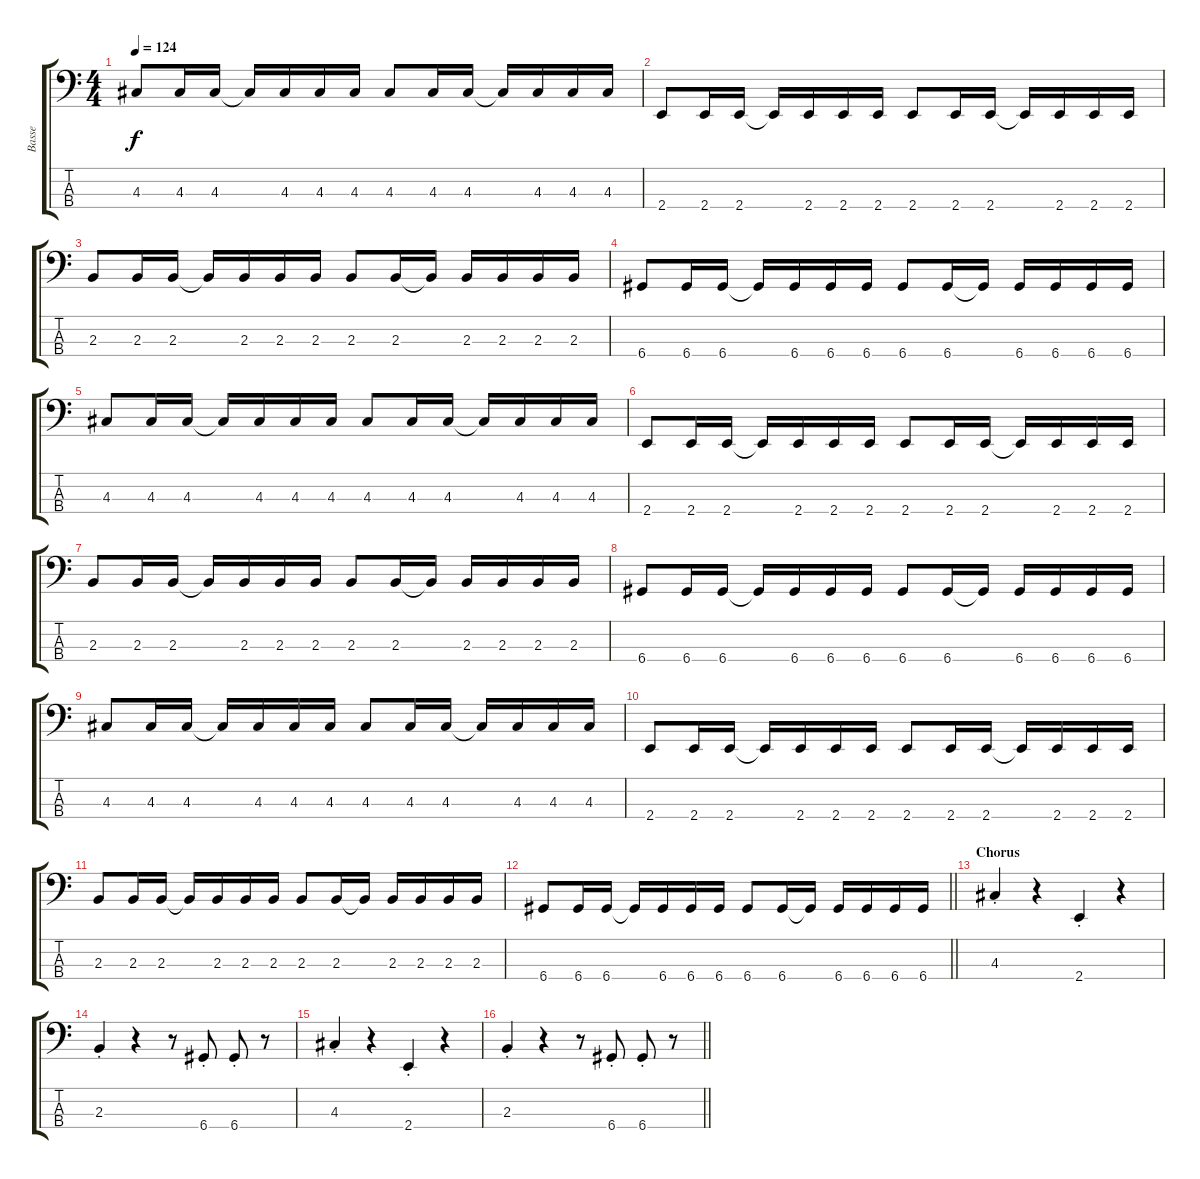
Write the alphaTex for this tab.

\track ("Basse" "Basse") {instrument electricbasspick}
\staff {score tabs}
\tuning (G2 D2 A1 D1) {hide}
\ts (4 4)
\tempo 124
\clef f4
\ks c
4.3.8{dy f} 4.3.16 4.3.16 4.3{t}.16 4.3.16 4.3.16 4.3.16 4.3.8 4.3.16 4.3.16 4.3{t}.16 4.3.16 4.3.16 4.3.16 |
2.4.8 2.4.16 2.4.16 2.4{t}.16 2.4.16 2.4.16 2.4.16 2.4.8 2.4.16 2.4.16 2.4{t}.16 2.4.16 2.4.16 2.4.16 |
2.3.8 2.3.16 2.3.16 2.3{t}.16 2.3.16 2.3.16 2.3.16 2.3.8 2.3.16 2.3{t}.16 2.3.16 2.3.16 2.3.16 2.3.16 |
6.4.8 6.4.16 6.4.16 6.4{t}.16 6.4.16 6.4.16 6.4.16 6.4.8 6.4.16 6.4{t}.16 6.4.16 6.4.16 6.4.16 6.4.16 |
4.3.8 4.3.16 4.3.16 4.3{t}.16 4.3.16 4.3.16 4.3.16 4.3.8 4.3.16 4.3.16 4.3{t}.16 4.3.16 4.3.16 4.3.16 |
2.4.8 2.4.16 2.4.16 2.4{t}.16 2.4.16 2.4.16 2.4.16 2.4.8 2.4.16 2.4.16 2.4{t}.16 2.4.16 2.4.16 2.4.16 |
2.3.8 2.3.16 2.3.16 2.3{t}.16 2.3.16 2.3.16 2.3.16 2.3.8 2.3.16 2.3{t}.16 2.3.16 2.3.16 2.3.16 2.3.16 |
6.4.8 6.4.16 6.4.16 6.4{t}.16 6.4.16 6.4.16 6.4.16 6.4.8 6.4.16 6.4{t}.16 6.4.16 6.4.16 6.4.16 6.4.16 |
4.3.8 4.3.16 4.3.16 4.3{t}.16 4.3.16 4.3.16 4.3.16 4.3.8 4.3.16 4.3.16 4.3{t}.16 4.3.16 4.3.16 4.3.16 |
2.4.8 2.4.16 2.4.16 2.4{t}.16 2.4.16 2.4.16 2.4.16 2.4.8 2.4.16 2.4.16 2.4{t}.16 2.4.16 2.4.16 2.4.16 |
2.3.8 2.3.16 2.3.16 2.3{t}.16 2.3.16 2.3.16 2.3.16 2.3.8 2.3.16 2.3{t}.16 2.3.16 2.3.16 2.3.16 2.3.16 |
\barLineRight lightlight
6.4.8 6.4.16 6.4.16 6.4{t}.16 6.4.16 6.4.16 6.4.16 6.4.8 6.4.16 6.4{t}.16 6.4.16 6.4.16 6.4.16 6.4.16 |
\section ("" "Chorus")
4.3{st}.4 r.4 2.4{st}.4 r.4 |
2.3{st}.4 r.4 r.8 6.4{st}.8 6.4{st}.8 r.8 |
4.3{st}.4 r.4 2.4{st}.4 r.4 |
\barLineRight lightlight
2.3{st}.4 r.4 r.8 6.4{st}.8 6.4{st}.8 r.8
